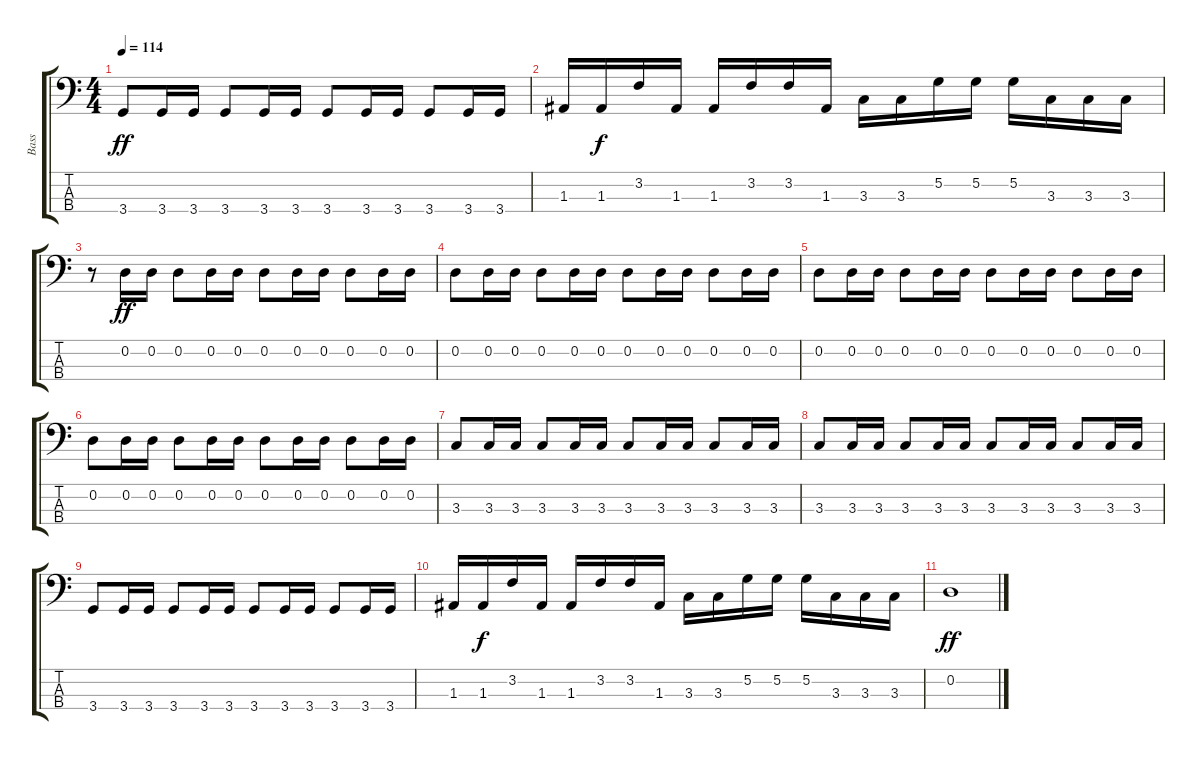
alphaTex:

\track ("Bass" "Bass") {instrument electricbassfinger}
\staff {score tabs}
\tuning (G2 D2 A1 E1) {hide}
\ts (4 4)
\tempo 114
\clef f4
\ks c
3.4.8{dy ff} 3.4.16 3.4.16 3.4.8 3.4.16 3.4.16 3.4.8 3.4.16 3.4.16 3.4.8 3.4.16 3.4.16 |
1.3.16 1.3.16{dy f} 3.2.16 1.3.16 1.3.16 3.2.16 3.2.16 1.3.16 3.3.16 3.3.16 5.2.16 5.2.16 5.2.16 3.3.16 3.3.16 3.3.16 |
r.8 0.2.16{dy ff} 0.2.16 0.2.8 0.2.16 0.2.16 0.2.8 0.2.16 0.2.16 0.2.8 0.2.16 0.2.16 |
0.2.8 0.2.16 0.2.16 0.2.8 0.2.16 0.2.16 0.2.8 0.2.16 0.2.16 0.2.8 0.2.16 0.2.16 |
0.2.8 0.2.16 0.2.16 0.2.8 0.2.16 0.2.16 0.2.8 0.2.16 0.2.16 0.2.8 0.2.16 0.2.16 |
0.2.8 0.2.16 0.2.16 0.2.8 0.2.16 0.2.16 0.2.8 0.2.16 0.2.16 0.2.8 0.2.16 0.2.16 |
3.3.8 3.3.16 3.3.16 3.3.8 3.3.16 3.3.16 3.3.8 3.3.16 3.3.16 3.3.8 3.3.16 3.3.16 |
3.3.8 3.3.16 3.3.16 3.3.8 3.3.16 3.3.16 3.3.8 3.3.16 3.3.16 3.3.8 3.3.16 3.3.16 |
3.4.8 3.4.16 3.4.16 3.4.8 3.4.16 3.4.16 3.4.8 3.4.16 3.4.16 3.4.8 3.4.16 3.4.16 |
1.3.16 1.3.16{dy f} 3.2.16 1.3.16 1.3.16 3.2.16 3.2.16 1.3.16 3.3.16 3.3.16 5.2.16 5.2.16 5.2.16 3.3.16 3.3.16 3.3.16 |
0.2.1{dy ff}
